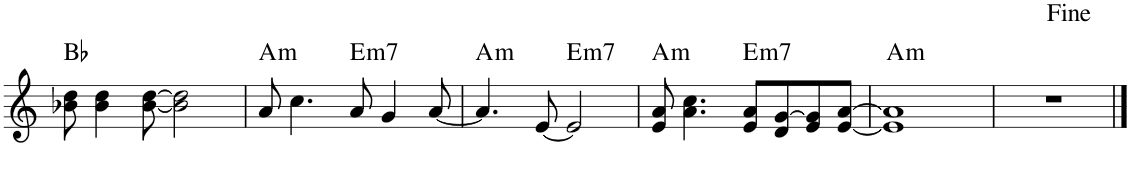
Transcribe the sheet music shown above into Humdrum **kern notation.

**kern	**harte
*part1	*part1
*staff1	*
*I"Piano	*
*I'Pno.	*
!!LO:PB:g=z
*clefG2	*
*k[]	*
*M4/4	*
=37	=37
8b-X\ 8dd\	Bb:maj
4b-\ 4dd\	.
[8b-\ [8dd\	.
2b-\] 2dd\]	.
=38	=38
!	!LO:H:kt=m
8a/	A:min
4.cc\	.
!	!LO:H:kt=m7
8a/	E:min7
4g/	.
[8a/	.
=39	=39
!	!LO:H:kt=m
4.a/]	A:min
[8e/	.
!	!LO:H:kt=m7
2e/]	E:min7
=40	=40
!	!LO:H:kt=m
8e/ 8a/	A:min
4.a\ 4.cc\	.
!	!LO:H:kt=m7
8e/ 8a/L	E:min7
8d/ [8g/	.
8e/ 8g/]	.
[8e/ [8a/J	.
=41	=41
!	!LO:H:kt=m
1e] 1a]	A:min
=42	=42
1r	.
==	==
*-	*-
